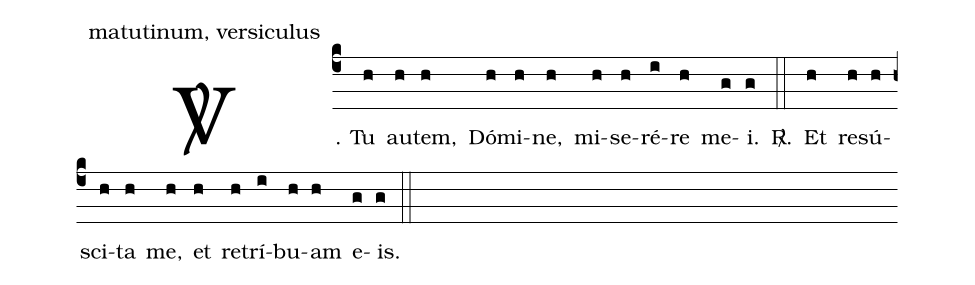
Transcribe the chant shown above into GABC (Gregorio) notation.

office-part: matutinum, versiculus;
%%
(c4)
<sp>V/</sp>. Tu(h) au(h)tem,(h) Dó(h)mi(h)ne,(h) mi(h)se(h)ré(i)re(h) me(g)i.(g) <sp>R/</sp>.(::)
Et(h) re(h)sú(h)sci(h)ta(h) me,(h) et(h) re(h)trí(i)bu(h)am(h) e(g)is.(g) (::)
